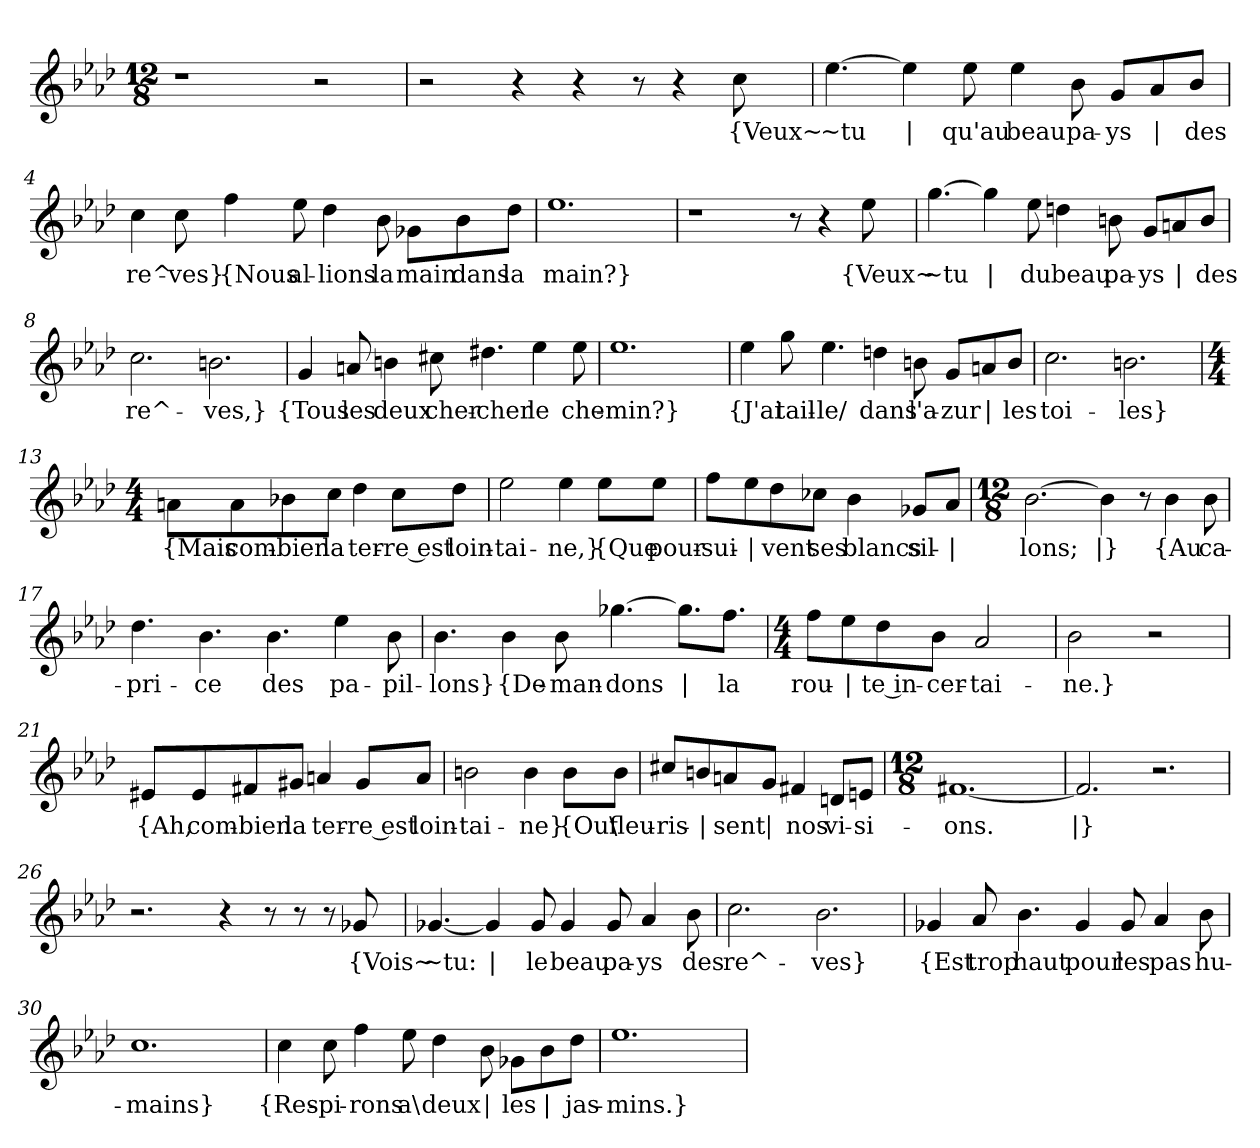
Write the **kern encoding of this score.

**kern	**text
*part1	*part1
*staff1	*staff1
*clefG2	*
*k[b-e-a-d-]	*
*M12/8	*
=1	=1
1r	.
2r	.
=2	=2
2r	.
4r	.
4r	.
8r	.
4r	.
!	!LO:LY:b
8cc\	{Veux~
=3	=3
!	!LO:LY:b
[4.ee-\	~tu
!	!LO:LY:b
4ee-\]	|
!	!LO:LY:b
8ee-\	qu'au
!	!LO:LY:b
4ee-\	beau
!	!LO:LY:b
8b-\	pa-
!	!LO:LY:b
8g/L	-ys
!	!LO:LY:b
8a-/	|
!	!LO:LY:b
8b-/J	des
!!LO:LB:g=z
=4	=4
!	!LO:LY:b
4cc\	re^-
!	!LO:LY:b
8cc\	-ves}
!	!LO:LY:b
4ff\	{Nous
!	!LO:LY:b
8ee-\	al-
!	!LO:LY:b
4dd-\	-lions
!	!LO:LY:b
8b-\	la
!	!LO:LY:b
8g-X\L	main
!	!LO:LY:b
8b-\	dans
!	!LO:LY:b
8dd-\J	la
=5	=5
!	!LO:LY:b
1.ee-	main?}
=6	=6
1r	.
8r	.
4r	.
!	!LO:LY:b
8ee-\	{Veux~
!!LO:LB:g=z
=7	=7
!	!LO:LY:b
[4.gg\	~tu
!	!LO:LY:b
4gg\]	|
!	!LO:LY:b
8ee-\	du
!	!LO:LY:b
4ddn\	beau
!	!LO:LY:b
8bn\	pa-
!	!LO:LY:b
8g/L	-ys
!	!LO:LY:b
8an/	|
!	!LO:LY:b
8b/J	des
=8	=8
!	!LO:LY:b
2.cc\	re^-
!	!LO:LY:b
2.bn\	-ves,}
=9	=9
!	!LO:LY:b
4g/	{Tous
!	!LO:LY:b
8an/	les
!	!LO:LY:b
4bn\	deux
!	!LO:LY:b
8cc#X\	cher-
!	!LO:LY:b
4.dd#X\	-cher
!	!LO:LY:b
4ee-\	le
!	!LO:LY:b
8ee-\	che-
=10	=10
!	!LO:LY:b
1.ee-	-min?}
!!LO:LB:g=z
=11	=11
!	!LO:LY:b
4ee-\	{J'ai
!	!LO:LY:b
8gg\	tail-
!	!LO:LY:b
4.ee-\	-le/
!	!LO:LY:b
4ddn\	dans
!	!LO:LY:b
8bn\	l'a-
!	!LO:LY:b
8g/L	-zur
!	!LO:LY:b
8an/	|
!	!LO:LY:b
8b/J	les
=12	=12
!	!LO:LY:b
2.cc\	toi-
!	!LO:LY:b
2.bn\	-les}
=13	=13
*M4/4	*
!	!LO:LY:b
8an\L	{Mais
!	!LO:LY:b
8a\	com-
!	!LO:LY:b
8b-X\	-bien
!	!LO:LY:b
8cc\J	la
!	!LO:LY:b
4dd-\	ter-
!	!LO:LY:b
8cc\L	-re est
!	!LO:LY:b
8dd-\J	loin-
!!LO:LB:g=z
=14	=14
!	!LO:LY:b
2ee-\	-tai-
!	!LO:LY:b
4ee-\	-ne,}
!	!LO:LY:b
8ee-\L	{Que
!	!LO:LY:b
8ee-\J	pour-
=15	=15
!	!LO:LY:b
8ff\L	-sui-
!	!LO:LY:b
8ee-\	|
!	!LO:LY:b
8dd-\	-vent
!	!LO:LY:b
8cc-X\J	ses
!	!LO:LY:b
4b-\	blancs
!	!LO:LY:b
8g-X/L	sil-
!	!LO:LY:b
8a-/J	|
=16	=16
*M12/8	*
!	!LO:LY:b
[2.b-\	-lons;
!	!LO:LY:b
4b-\]	|}
8r	.
!	!LO:LY:b
4b-\	{Au
!	!LO:LY:b
8b-\	ca-
=17	=17
!	!LO:LY:b
4.dd-\	-pri-
!	!LO:LY:b
4.b-\	-ce
!	!LO:LY:b
4.b-\	des
!	!LO:LY:b
4ee-\	pa-
!	!LO:LY:b
8b-\	-pil-
!!LO:LB:g=z
=18	=18
!	!LO:LY:b
4.b-\	-lons}
!	!LO:LY:b
4b-\	{De-
!	!LO:LY:b
8b-\	-man-
!	!LO:LY:b
[4.gg-X\	-dons
!	!LO:LY:b
8.gg-\L]	|
!	!LO:LY:b
8.ff\J	la
=19	=19
*M4/4	*
!	!LO:LY:b
8ff\L	rou-
!	!LO:LY:b
8ee-\	|
!	!LO:LY:b
8dd-\	-te in-
!	!LO:LY:b
8b-\J	-cer-
!	!LO:LY:b
2a-/	-tai-
=20	=20
!	!LO:LY:b
2b-\	-ne.}
2r	.
!!LO:LB:g=z
=21	=21
!	!LO:LY:b
8e#X/L	{Ah,
!	!LO:LY:b
8e#/	com-
!	!LO:LY:b
8f#X/	-bien
!	!LO:LY:b
8g#X/J	la
!	!LO:LY:b
4an/	ter-
!	!LO:LY:b
8g#/L	-re est
!	!LO:LY:b
8a/J	loin-
=22	=22
!	!LO:LY:b
2bn\	-tai-
!	!LO:LY:b
4b\	-ne}
!	!LO:LY:b
8b\L	{Ou\
!	!LO:LY:b
8b\J	fleu-
=23	=23
!	!LO:LY:b
8cc#X/L	-ris-
!	!LO:LY:b
8bn/	|
!	!LO:LY:b
8an/	-sent
!	!LO:LY:b
8g/J	|
!	!LO:LY:b
4f#X/	nos
!	!LO:LY:b
8dn/L	vi-
!	!LO:LY:b
8en/J	-si-
=24	=24
*M12/8	*
!	!LO:LY:b
[1.f#X	-ons.
!!LO:LB:g=z
=25	=25
!	!LO:LY:b
2.f#/]	|}
2.r	.
=26	=26
2.r	.
4r	.
8r	.
8r	.
8r	.
!	!LO:LY:b
8g-X/	{Vois~
=27	=27
!	!LO:LY:b
[4.g-X/	~tu:
!	!LO:LY:b
4g-/]	|
!	!LO:LY:b
8g-/	le
!	!LO:LY:b
4g-/	beau
!	!LO:LY:b
8g-/	pa-
!	!LO:LY:b
4a-/	-ys
!	!LO:LY:b
8b-\	des
=28	=28
!	!LO:LY:b
2.cc\	re^-
!	!LO:LY:b
2.b-\	-ves}
!!LO:LB:g=z
=29	=29
!	!LO:LY:b
4g-X/	{Est
!	!LO:LY:b
8a-/	trop
!	!LO:LY:b
4.b-\	haut
!	!LO:LY:b
4g-/	pour
!	!LO:LY:b
8g-/	les
!	!LO:LY:b
4a-/	pas
!	!LO:LY:b
8b-\	hu-
=30	=30
!	!LO:LY:b
1.cc	-mains}
=31	=31
!	!LO:LY:b
4cc\	{Res-
!	!LO:LY:b
8cc\	-pi-
!	!LO:LY:b
4ff\	-rons
!	!LO:LY:b
8ee-\	a\
!	!LO:LY:b
4dd-\	deux
!	!LO:LY:b
8b-\	|
!	!LO:LY:b
8g-X\L	les
!	!LO:LY:b
8b-\	|
!	!LO:LY:b
8dd-\J	jas-
=32	=32
!	!LO:LY:b
1.ee-	-mins.}
=	=
*-	*-
